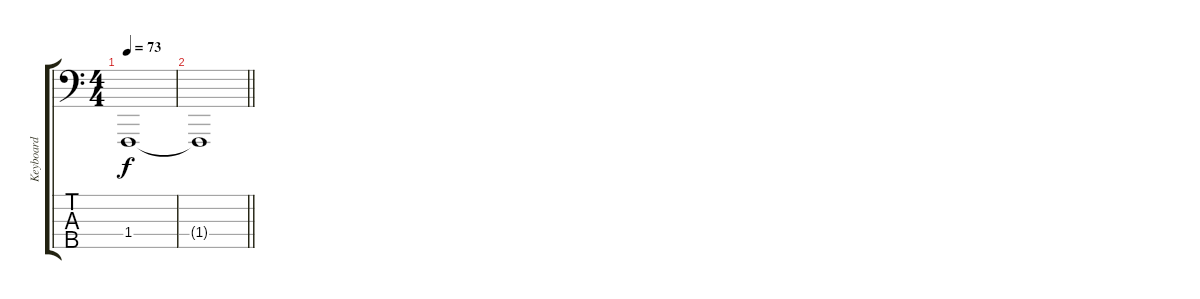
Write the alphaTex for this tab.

\track ("Keyboard" "Keyboard") {instrument brightacousticpiano}
\staff {score tabs}
\tuning (G2 D2 A1 E1 A0) {hide}
\ts (4 4)
\tempo 73
\clef f4
\ks c
1.4.1{dy f} |
\barLineRight lightlight
1.4{t}.1
